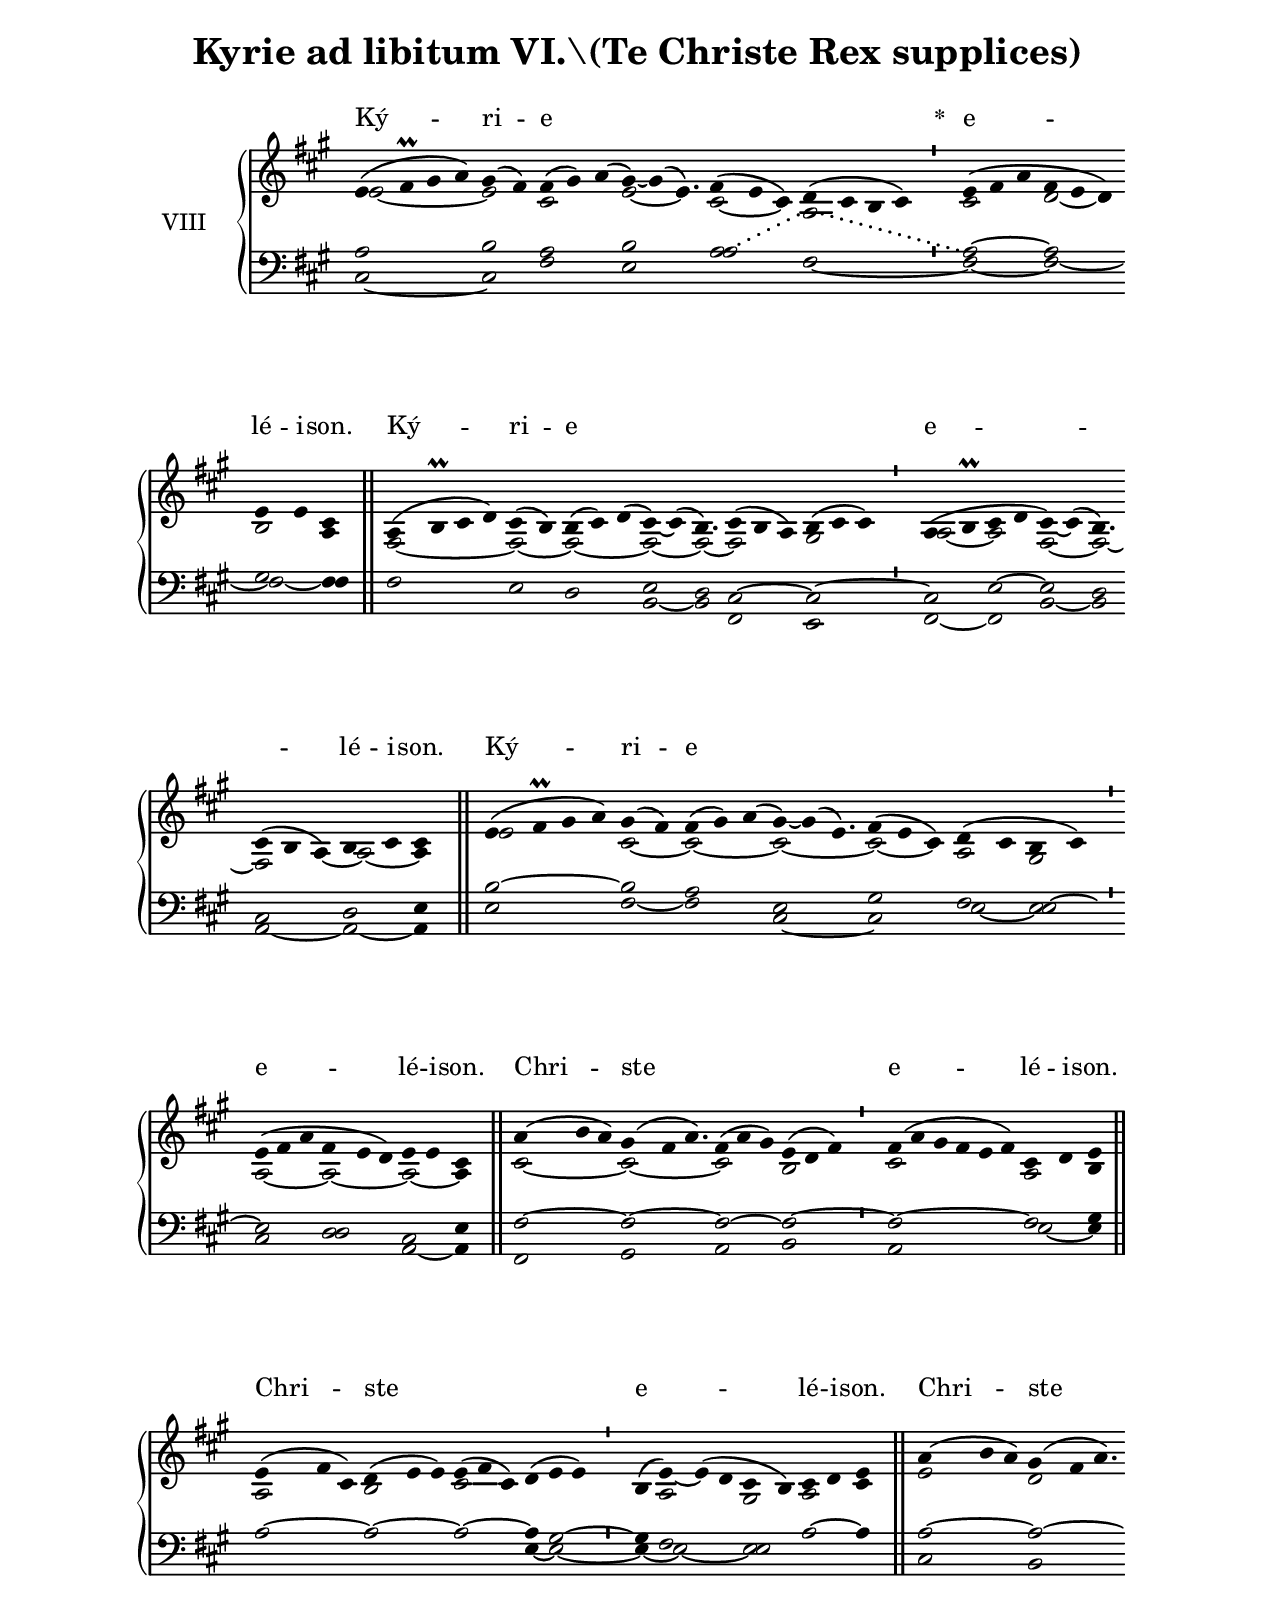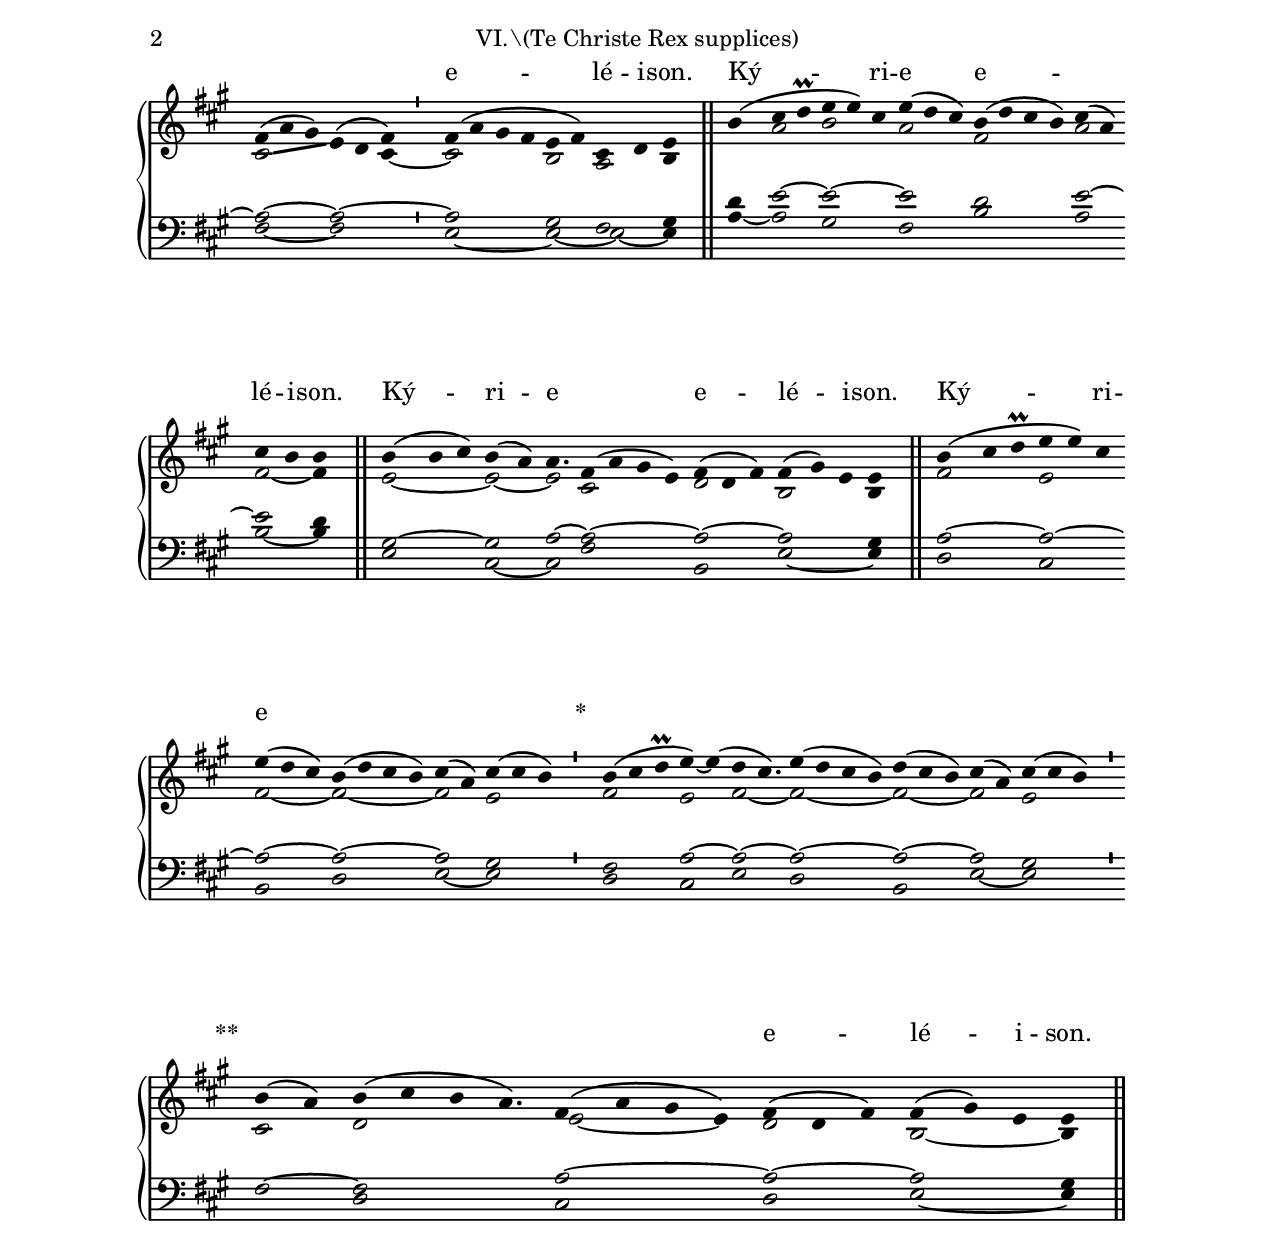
\version "2.18"
\include "gregorian.ly"
\include "noh2.ily"

%Page reference: page v.131
%(volume.page)

global = {
 \key cis \phrygian
 \cadenzaOn 
 \override Glissando #'thickness = #2.0
}

\header {
  title = \markup \center-column {"Kyrie ad libitum VI.\\(Te Christe Rex supplices)" \vspace #1 }
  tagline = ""
  composer = ""
}

\paper {
 #(include-special-characters)
  oddHeaderMarkup = \markup \fill-line {
    \line {}
    \center-column {
      \on-the-fly #first-page     " "
      \on-the-fly #not-first-page "VI.\\(Te Christe Rex supplices)"
    }
    \line { \on-the-fly #print-page-number-check-first \fromproperty #'page:page-number-string }
  }
  evenHeaderMarkup = \markup \fill-line {
    \line { \on-the-fly #print-page-number-check-first \fromproperty #'page:page-number-string }
    \center-column { "VI.\\(Te Christe Rex supplices)" }
    \line {}
  }
}

chantText = \lyricmode {
Ký -- ri -- e _ _ _ 
\set stanza = " * " e -- lé -- i -- son. 
Ký -- ri -- e _ _ _ e -- _ lé -- i -- son. 
Ký -- ri -- e _ _ _ e -- lé -- i -- son. 
Chri -- ste _ _ e -- lé -- i -- son. 
Chri -- ste _ _ e -- lé -- i -- son. 
Chri -- ste _ _ e -- lé -- i -- son. 
Ký -- ri -- e e -- _ lé -- i -- son. 
Ký -- ri -- e _ e -- lé -- i -- son. 
Ký -- ri -- e _ _ _ 
\set stanza = " * " _ _ _ _ _ 
\set stanza = " ** "  _ _ _ e -- lé -- i -- son. }

chantMusic = {
\tieDown   e'4 ( fis'\prall gis'4 a'4) gis'4 ( fis'4) fis'4 ( gis'4) a'4 ( gis'4) ~ gis'4 ( e'4.) fis'4 ( e'4 cis'4) d'4 ( cis'4 b4 cis'4) \divisioMinima
 e'4 ( fis'4 a'4 fis'4 e'4 d'4) \forceBreak
 e'4 e'4 cis'4 \finalis
 a4 ( b\prall cis'4 d'4) cis'4 ( b4) b4 ( cis'4) d'4 ( cis'4) ~ cis'4 ( b4.) cis'4 ( b4 a4) b4 ( cis'4 cis'4) \divisioMinima
 a4 ( b\prall cis'4 d'4 cis'4) ~ cis'4 ( b4.) \forceBreak
 cis'4 ( b4 a4) b4 cis'4 cis'4 \finalis
 e'4 ( fis'\prall gis'4 a'4) gis'4 ( fis'4) fis'4 ( gis'4) a'4 ( gis'4) ~ gis'4 ( e'4.) fis'4 ( e'4 cis'4) d'4 ( cis'4 b4 cis'4) \divisioMinima
 \forceBreak
 e'4 ( fis'4 a'4 fis'4 e'4 d'4) e'4 e'4 cis'4 \finalis
 a'4 ( b'4 a'4) gis'4 ( fis'4 a'4.) fis'4 ( a'4 gis'4) e'4 ( d'4 fis'4) \divisioMinima
 fis'4 ( a'4 gis'4 fis'4 e'4 fis'4) cis'4 d'4 e'4 \finalis
 \forceBreak
 e'4 ( fis'4 cis'4) d'4 ( e'4 e'4) e'4 ( fis'4 cis'4) d'4 ( e'4 e'4) \divisioMinima
 b4 ( e'4) ~ e'4 ( d'4 cis'4 b4) cis'4 d'4 e'4 \finalis
 a'4 ( b'4 a'4) gis'4 ( fis'4 a'4.) \forceBreak
 fis'4 ( a'4 gis'4) e'4 ( d'4 fis'4) \divisioMinima
 fis'4 ( a'4 gis'4 fis'4 e'4 fis'4) cis'4 d'4 e'4 \finalis
  b'4 ( cis''4 d''\prall e''4 e''4) cis''4 e''4 ( d''4 cis''4) b'4 ( d''4 cis''4 b'4) cis''4 ( a'4) \forceBreak
 cis''4 b'4 b'4 \finalis
 b'4 ( b'4 cis''4) b'4 ( a'4) a'4. fis'4 ( a'4 gis'4 e'4) fis'4 ( d'4 fis'4) fis'4 ( gis'4) e'4 e'4 \finalis
 b'4 ( cis''4 d''\prall e''4 e''4) cis''4 \forceBreak
 e''4 ( d''4 cis''4) b'4 ( d''4 cis''4 b'4) cis''4 ( a'4) cis''4 ( cis''4 b'4) \divisioMinima
 b'4 ( cis''4 d''\prall e''4) ~ e''4 ( d''4 cis''4.) e''4 ( d''4 cis''4 b'4) d''4 ( cis''4 b'4) cis''4 ( a'4) cis''4 ( cis''4 b'4) \divisioMinima
 \forceBreak
 b'4 ( a'4) b'4 ( cis''4 b'4 a'4.) fis'4 ( a'4 gis'4 e'4) fis'4 ( d'4 fis'4) fis'4 ( gis'4) e'4 e'4 \finalis

}

altoMusic = {
e'2*4/2 ~ e'2 cis'2*3/2 e'2 ~ e'4. cis'2 ~ cis'4 a2*4/2 \divisioMinima
cis'2*3/2 d'2 ~ d'4 b2 a4 \finalis
fis2*4/2 ~ fis2 ~ fis2*3/2 ~ fis2 ~ fis2*3/4 ~ fis2*3/2 gis2*3/2 \divisioMinima
a2 ~ a2 fis2 ~ fis2*3/4 ~ fis2 a4 ~ a2 ~ a4 \finalis
e'2*4/2 cis'2 ~ cis'2*3/2 ~ cis'2*7/4 ~ cis'2 ~ cis'4 a2 gis2 \divisioMinima
a2*3/2 ~ a2*3/2 ~ a2 ~ a4 \finalis
cis'2*3/2 ~ cis'2*7/4 ~ cis'2*3/2 b2*3/2 \divisioMinima
cis'2*6/2 a2 b4 \finalis
a2*3/2 b2*3/2 cis'2 -\tweak Glissando.Y-offset #-0.8 \glissando cis'4 r2*4/2 a2*3/2 gis2 a2 cis'4 \finalis
e'2*3/2 d'2*7/4 cis'2*3/2 -\tweak Glissando.Y-offset #-0.8 \glissando e'4 r4 cis'4 ~ \divisioMinima
cis'2*4/2 b2 a2 b4 r4 a'2 b'2*3/2 a'2*3/2 fis'2*4/2 a'2 fis'2 ~ fis'4 \finalis
e'2*3/2 ~ e'2 ~ e'2*3/4 cis'2*4/2 d'2*3/2 b2*3/2 b4 \finalis
fis'2*3/2 e'2*3/2 fis'2*3/2 ~ fis'2*4/2 ~ fis'2 e'2*3/2 \divisioMinima
fis'2*3/2 e'2 fis'2*5/4 ~ fis'2*4/2 ~ fis'2*3/2 ~ fis'2 e'2*3/2 \divisioMinima
cis'2 d'2*9/4 e'2*3/2 ~ e'4 d'2*3/2 b2*3/2 ~ b4 \finalis
}

tenorMusic = {
a2*4/2 b2 a2*3/2 b2*7/4 a2*3/2 r2*4/2 \divisioMinima
a2*3/2 ~ a2*3/2 gis2 \shiftRight fis4 \finalis
fis2*4/2 e2 d2*3/2 e2 d2*3/4 cis2*3/2 ~ cis2*3/2 ~ \divisioMinima
cis2 e2 ~ e2 d2*3/4 cis2*3/2 d2 e4 \finalis
b2*4/2 ~ b2 a2*3/2 e2*7/4 gis2*3/2 fis2 \shiftRight e2 ~ \divisioMinima
e2*3/2 d2*3/2 cis2 e4 \finalis
fis2*3/2 ~ fis2*7/4 ~ fis2*3/2 ~ fis2*3/2 ~ \divisioMinima
fis2*6/2 ~ fis2 gis4 \finalis
a2*3/2 ~ a2*3/2 ~ a2*3/2 ~ a4 gis2 ~ \divisioMinima
gis4 fis2*3/2 \shiftRight e2 a2 ~ a4 \finalis
a2*3/2 ~ a2*7/4 ~ a2*3/2 ~ a2*3/2 ~ \divisioMinima
a2*4/2 gis2 fis2 gis4 d'4 e'2 ~ e'2*3/2 ~ e'2*3/2 d'2*4/2 e'2 ~ e'2 d'4 \finalis
gis2*3/2 ~ gis2 a2*3/4 ~ a2*4/2 ~ a2*3/2 ~ a2*3/2 gis4 \finalis
a2*3/2 ~ a2*3/2 ~ a2*3/2 ~ a2*4/2 ~ a2 gis2*3/2 \divisioMinima
fis2*3/2 a2 ~ a2*5/4 ~ a2*4/2 ~ a2*3/2 ~ a2 gis2*3/2 \divisioMinima
fis2 ~ fis2*9/4 a2*4/2 ~ a2*3/2 ~ a2*3/2 gis4 \finalis
}

bassMusic = {
cis2*4/2 ~ cis2 fis2*3/2 e2*7/4 \shiftRight a2*3/2 fis2*4/2 ~ \divisioMinima
fis2*3/2 ~ fis2*3/2 ~ fis2 ~ fis4 \finalis
r2*9/2 b,2 ~ b,2*3/4 fis,2*3/2 e,2*3/2 \divisioMinima
fis,2 ~ fis,2 b,2 ~ b,2*3/4 a,2*3/2 ~ a,2 ~ a,4 \finalis
e2*4/2 fis2 ~ fis2*3/2 cis2*7/4 ~ cis2*3/2 e2 ~ e2 \divisioMinima
cis2*3/2 \shiftRight d2*3/2 a,2 ~ a,4 \finalis
fis,2*3/2 gis,2*7/4 a,2*3/2 b,2*3/2 \divisioMinima
a,2*6/2 e2 ~ e4 \finalis
r2*9/2 e4 ~ e2 ~ \divisioMinima
e4 ~ e2*3/2 ~ e2 r2*3/2 \finalis
cis2*3/2 b,2*7/4 fis2*3/2 ~ fis2*3/2 \divisioMinima
e2*4/2 ~ e2 ~ e2 ~ e4 a4 ~ a2 gis2*3/2 fis2*3/2 b2*4/2 a2 b2 ~ b4 \finalis
e2*3/2 cis2 ~ cis2*3/4 fis2*4/2 b,2*3/2 e2*3/2 ~ e4 \finalis
d2*3/2 cis2*3/2 b,2*3/2 d2*4/2 e2 ~ e2*3/2 \divisioMinima
d2*3/2 cis2 e2*5/4 d2*4/2 b,2*3/2 e2 ~ e2*3/2 \divisioMinima
r2 d2*9/4 cis2*4/2 d2*3/2 e2*3/2 ~ e4 \finalis
}

voiceLines = {
\voiceLineStyle


s2*25/4
\allowVoiceLineBreak
\voiceLine "down" "up" a2*3/2 a2*0
\voiceLine "up" "down" a2*4/2 a2*1/2

s2*3/2

}

\score{
  <<
    \new GrandStaff <<
      \set GrandStaff.autoBeaming = ##f
      \set GrandStaff.instrumentName = \markup \center-column {
        "VIII"
      }
      \new Staff = up <<
        \new Voice = "chant" {
          \voiceOne \global \chantMusic
        }
        \new Voice {
          \voiceTwo \global \altoMusic
        }
      >>

      \new Staff = down <<
        \clef bass
        \new Voice {
          \voiceOne \global \tenorMusic
        }
        \new Voice {
          \voiceTwo \global \bassMusic
        }
	\new Voice {
        \voiceThree \global \voiceLines
        }
      >>
    >>
    \new Lyrics \lyricsto chant {
      \chantText
    }
  >>
  \layout{
  }
  \midi{
    \tempo 4 = 125
  }
}
